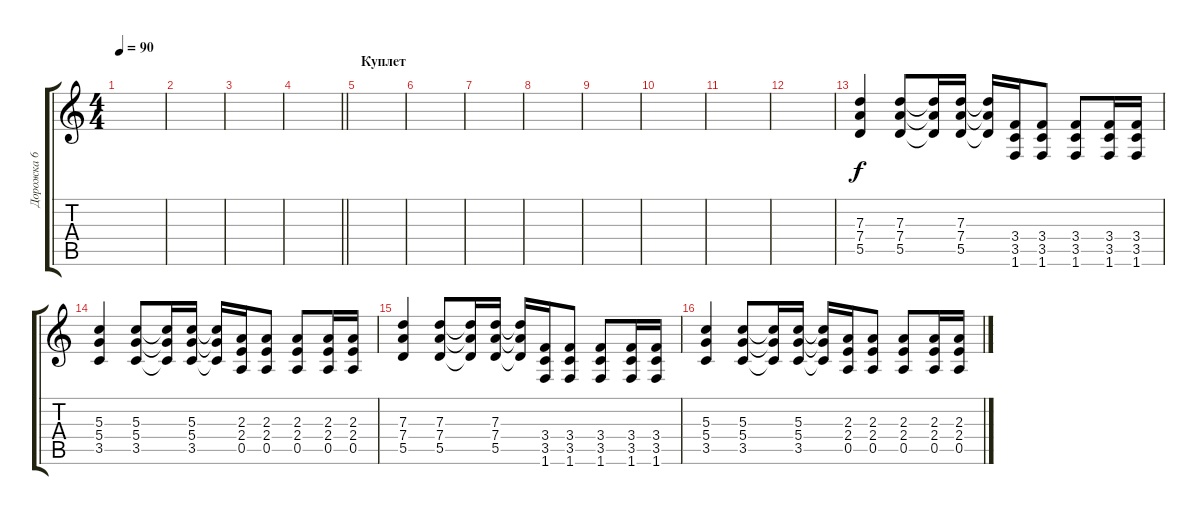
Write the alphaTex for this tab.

\track ("Дорожка 6" "Дорожка 6") {instrument overdrivenguitar}
\staff {score tabs}
\tuning (E4 B3 G3 D3 A2 E2) {hide}
\ts (4 4)
\tempo 90
\clef g2
\ks c
|
|
|
\barLineRight lightlight
|
\section ("" "Куплет")
|
|
|
|
|
|
|
|
(7.3 7.4 5.5).4 (7.3 7.4 5.5).8 (7.3{t} 7.4{t} 5.5{t}).16 (7.3 7.4 5.5).16 (7.3{t} 7.4{t} 5.5{t}).16 (3.4 3.5 1.6).16 (3.4 3.5 1.6).8 (3.4 3.5 1.6).8 (3.4 3.5 1.6).16 (3.4 3.5 1.6).16 |
(5.3 5.4 3.5).4 (5.3 5.4 3.5).8 (5.3{t} 5.4{t} 3.5{t}).16 (5.3 5.4 3.5).16 (5.3{t} 5.4{t} 3.5{t}).16 (2.3 2.4 0.5).16 (2.3 2.4 0.5).8 (2.3 2.4 0.5).8 (2.3 2.4 0.5).16 (2.3 2.4 0.5).16 |
(7.3 7.4 5.5).4 (7.3 7.4 5.5).8 (7.3{t} 7.4{t} 5.5{t}).16 (7.3 7.4 5.5).16 (7.3{t} 7.4{t} 5.5{t}).16 (3.4 3.5 1.6).16 (3.4 3.5 1.6).8 (3.4 3.5 1.6).8 (3.4 3.5 1.6).16 (3.4 3.5 1.6).16 |
(5.3 5.4 3.5).4 (5.3 5.4 3.5).8 (5.3{t} 5.4{t} 3.5{t}).16 (5.3 5.4 3.5).16 (5.3{t} 5.4{t} 3.5{t}).16 (2.3 2.4 0.5).16 (2.3 2.4 0.5).8 (2.3 2.4 0.5).8 (2.3 2.4 0.5).16 (2.3 2.4 0.5).16
